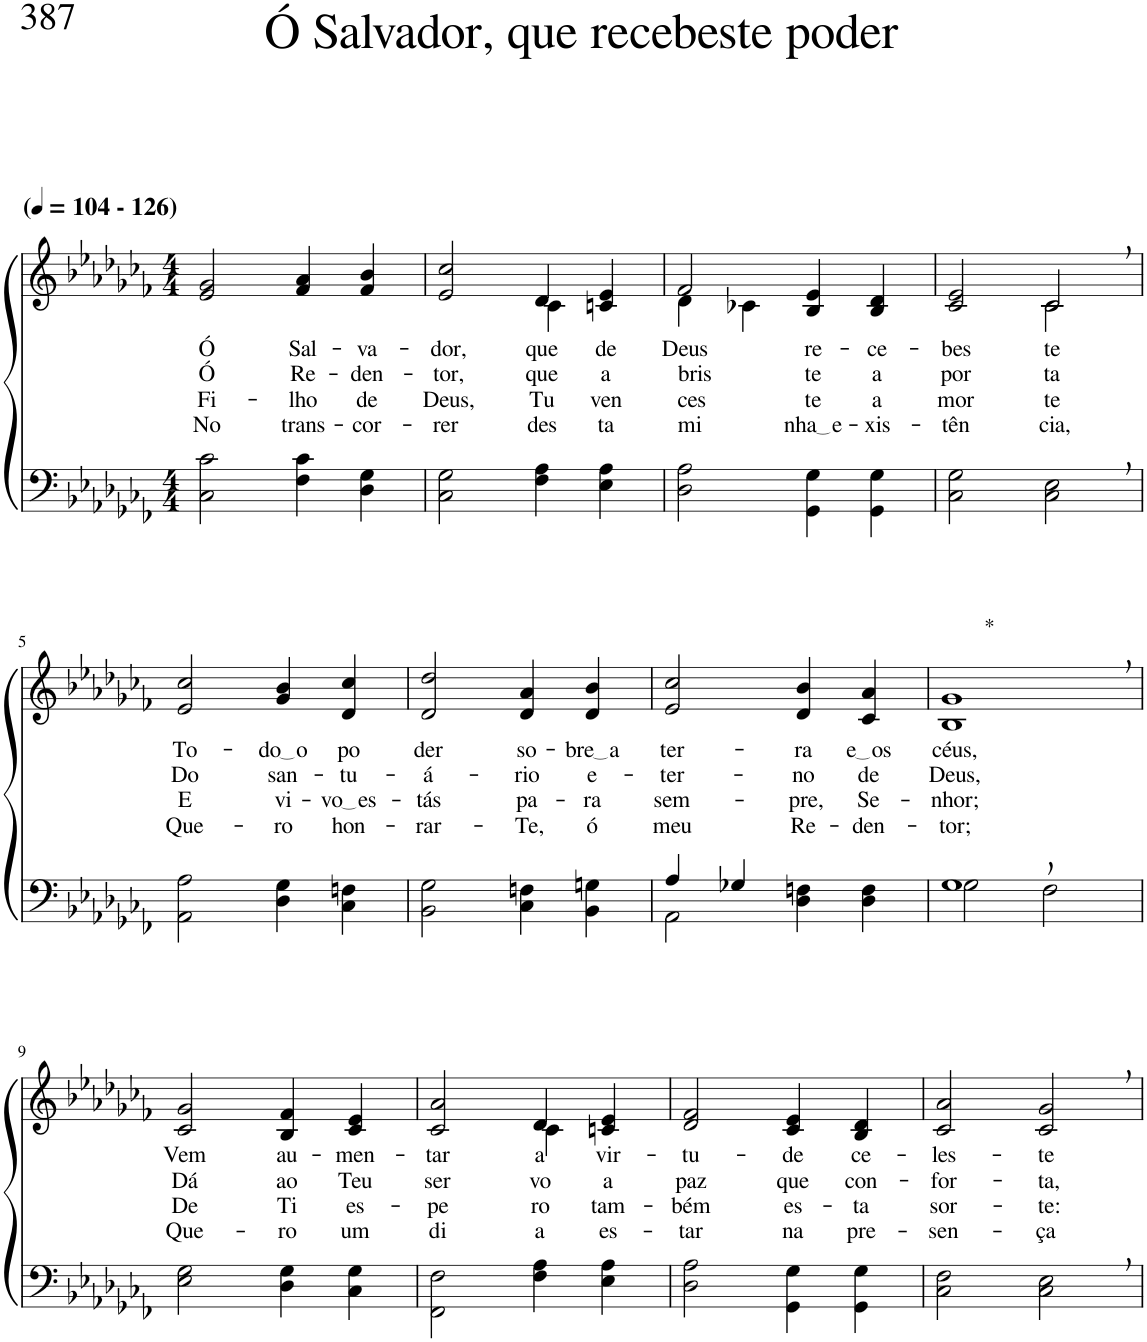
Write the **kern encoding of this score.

**kern	**kern	**text	**text	**text	**text
*part2	*part1	*part1	*part1	*part1	*part1
*staff2	*staff1	*staff1	*staff1	*staff1	*staff1
*I"Parte III e IV	*I"Parte I e II	*	*	*	*
*clefF4	*clefG2	*	*	*	*
*Trd-1c-2	*Trd-1c-2	*	*	*	*
*k[b-e-a-d-g-c-f-]	*k[b-e-a-d-g-c-f-]	*	*	*	*
*M4/4	*M4/4	*	*	*	*
*MM104	*MM104	*	*	*	*
=1	=1	=1	=1	=1	=1
!	!LO:TX:a:B:t=(	!	!	!	!
!	!LO:TX:a:B:t=- 126)	!	!	!	!
!	!	!LO:LY:b	!LO:LY:b	!LO:LY:b	!LO:LY:b
2C-\ 2c-\	2e-/ 2g-/	Ó	Ó	Fi-	No
!	!	!LO:LY:b	!LO:LY:b	!LO:LY:b	!LO:LY:b
4F-\ 4c-\	4f-/ 4a-/	Sal-	Re-	-lho	trans-
!	!	!LO:LY:b	!LO:LY:b	!LO:LY:b	!LO:LY:b
4D-\ 4G-\	4f-/ 4b-/	-va-	-den-	de	-cor-
=2	=2	=2	=2	=2	=2
!	!	!LO:LY:b	!LO:LY:b	!LO:LY:b	!LO:LY:b
*	*^	*	*	*	*
2C-\ 2G-\	2e-/ 2cc-/	2ryy	-dor,	-tor,	Deus,	-rer
!	!	!	!LO:LY:b	!LO:LY:b	!LO:LY:b	!LO:LY:b
4F-\ 4A-\	4d-/	4c-\	que	que	Tu	des-
!	!	!	!LO:LY:b	!LO:LY:b	!LO:LY:b	!LO:LY:b
4E-\ 4A-\	4cn/ 4e-/	4ryy	de	a-	ven-	-ta
=3	=3	=3	=3	=3	=3	=3
!	!	!	!LO:LY:b	!LO:LY:b	!LO:LY:b	!LO:LY:b
2D-\ 2A-\	2f-/	4d-\	Deus	-bris-	-ces-	mi-
.	.	4c-X\	.	.	.	.
!	!	!	!LO:LY:b	!LO:LY:b	!LO:LY:b	!LO:LY:b
4GG-\ 4G-\	4B-/ 4e-/	2ryy	re-	-te	-te	nha e
!	!	!	!LO:LY:b	!LO:LY:b	!LO:LY:b	!LO:LY:b
4GG-\ 4G-\	4B-/ 4d-/	.	-ce-	a	a	-xis-
=4	=4	=4	=4	=4	=4	=4
!	!	!	!LO:LY:b	!LO:LY:b	!LO:LY:b	!LO:LY:b
2C-\ 2G-\	2c-/ 2e-/	2ryy	-bes-	por-	mor-	-tên-
!	!	!	!LO:LY:b	!LO:LY:b	!LO:LY:b	!LO:LY:b
2C-\, 2E-\,	2c-,/	2c-\	-te	-ta	-te	-cia,
!!LO:LB:g=z
=5	=5	=5	=5	=5	=5	=5
!	!	!	!LO:LY:b	!LO:LY:b	!LO:LY:b	!LO:LY:b
*	*v	*v	*	*	*	*
2AA-\ 2A-\	2e-/ 2cc-/	To-	Do	-E	Que-
!	!	!LO:LY:b	!LO:LY:b	!LO:LY:b	!LO:LY:b
4D-\ 4G-\	4g-/ 4b-/	do o	san-	vi-	-ro
!	!	!LO:LY:b	!LO:LY:b	!LO:LY:b	!LO:LY:b
4C-\ 4Fn\	4d-/ 4cc-/	po	-tu-	vo es	hon-
=6	=6	=6	=6	=6	=6
!	!	!LO:LY:b	!LO:LY:b	!LO:LY:b	!LO:LY:b
2BB-\ 2G-\	2d-/ 2dd-/	der	-á-	-tás	-rar-
!	!	!LO:LY:b	!LO:LY:b	!LO:LY:b	!LO:LY:b
4C-\ 4Fn\	4d-/ 4a-/	so-	-rio	pa-	-Te,
!	!	!LO:LY:b	!LO:LY:b	!LO:LY:b	!LO:LY:b
4BB-\ 4Gn\	4d-/ 4b-/	bre a	e-	-ra	ó
=7	=7	=7	=7	=7	=7
*^	*	*	*	*	*
!	!	!	!LO:LY:b	!LO:LY:b	!LO:LY:b	!LO:LY:b
4A-/	2AA-\	2e-/ 2cc-/	ter-	-ter-	sem-	meu
4G-X/	.	.	.	.	.	.
!	!	!	!LO:LY:b	!LO:LY:b	!LO:LY:b	!LO:LY:b
2ryy	4D-\ 4Fn\	4d-/ 4b-/	-ra	-no	-pre,	Re-
!	!	!	!LO:LY:b	!LO:LY:b	!LO:LY:b	!LO:LY:b
.	4D-\ 4F\	4c-/ 4a-/	e os	de	Se-	-den-
=8	=8	=8	=8	=8	=8	=8
!	!	!LO:TX:a:t=*	!	!	!	!
!	!	!	!LO:LY:b	!LO:LY:b	!LO:LY:b	!LO:LY:b
1G-,	2G-\	1B-, 1g-,	céus,	Deus,	-nhor;	-tor;
.	2F-\	.	.	.	.	.
!!LO:LB:g=z
=9	=9	=9	=9	=9	=9	=9
!	!	!	!LO:LY:b	!LO:LY:b	!LO:LY:b	!LO:LY:b
*v	*v	*	*	*	*	*
2E-\ 2G-\	2c-/ 2g-/	Vem	Dá	De	Que-
!	!	!LO:LY:b	!LO:LY:b	!LO:LY:b	!LO:LY:b
4D-\ 4G-\	4B-/ 4f-/	au-	ao	Ti	-ro
!	!	!LO:LY:b	!LO:LY:b	!LO:LY:b	!LO:LY:b
4C-\ 4G-\	4c-/ 4e-/	-men-	Teu	es-	um
=10	=10	=10	=10	=10	=10
!	!	!LO:LY:b	!LO:LY:b	!LO:LY:b	!LO:LY:b
*	*^	*	*	*	*
2FF-\ 2F-\	2c-/ 2a-/	2ryy	-tar	ser-	-pe-	di-
!	!	!	!LO:LY:b	!LO:LY:b	!LO:LY:b	!LO:LY:b
4F-\ 4A-\	4d-/	4c-\	a	-vo	ro	-a
!	!	!	!LO:LY:b	!LO:LY:b	!LO:LY:b	!LO:LY:b
4E-\ 4A-\	4cn/ 4e-/	4ryy	vir-	a	tam-	es-
=11	=11	=11	=11	=11	=11	=11
!	!	!	!LO:LY:b	!LO:LY:b	!LO:LY:b	!LO:LY:b
*	*v	*v	*	*	*	*
2D-\ 2A-\	2d-/ 2f-/	-tu-	paz	-bém	-tar
!	!	!LO:LY:b	!LO:LY:b	!LO:LY:b	!LO:LY:b
4GG-\ 4G-\	4c-/ 4e-/	-de	que	es-	na
!	!	!LO:LY:b	!LO:LY:b	!LO:LY:b	!LO:LY:b
4GG-\ 4G-\	4B-/ 4d-/	ce-	con-	-ta	pre-
=12	=12	=12	=12	=12	=12
!	!	!LO:LY:b	!LO:LY:b	!LO:LY:b	!LO:LY:b
2C-\ 2F-\	2c-/ 2a-/	-les-	-for-	sor-	-sen-
!	!	!LO:LY:b	!LO:LY:b	!LO:LY:b	!LO:LY:b
2C-\, 2E-\,	2c-/, 2g-/,	-te	-ta,	-te:	-ça
=	=	=	=	=	=
*-	*-	*-	*-	*-	*-
